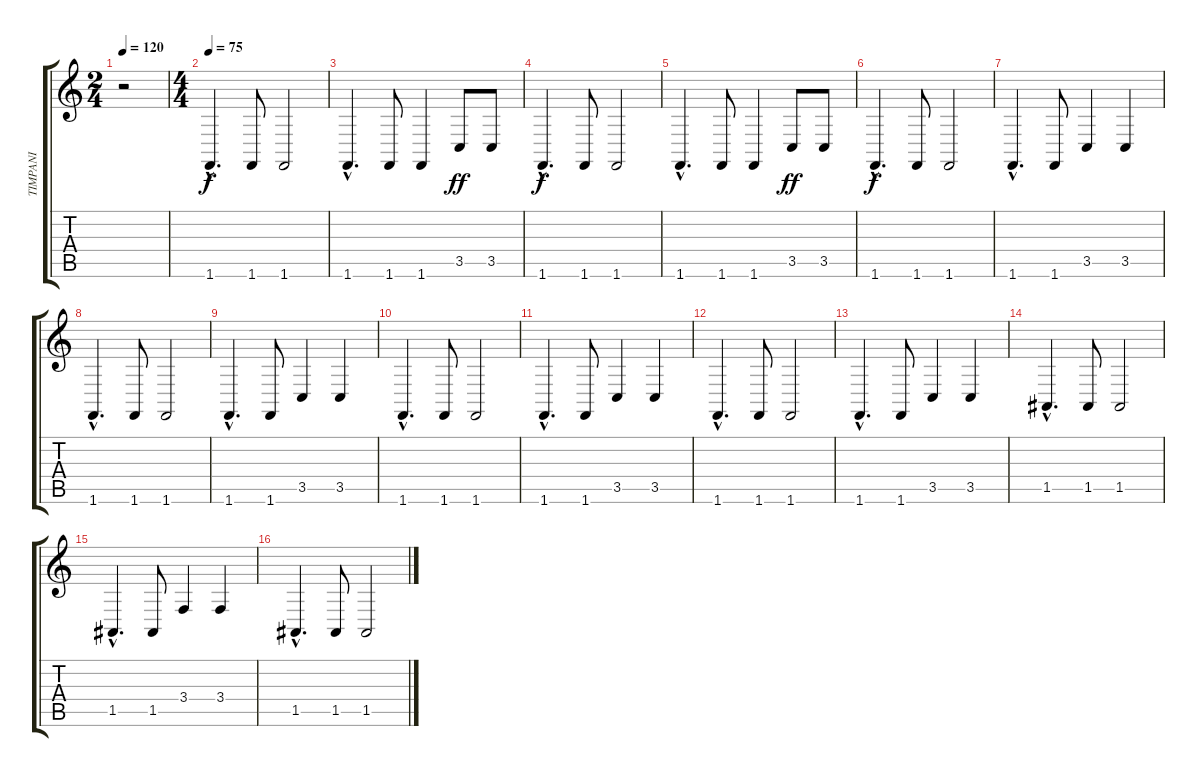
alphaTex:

\track ("TIMPANI" "TIMPANI") {instrument timpani}
\staff {score tabs}
\tuning (E4 B3 G3 D3 A2 E2) {hide}
\ts (2 4)
\tempo 120
\clef g2
\ks c
r.2{dy f instrument timpani} |
\ts (4 4)
\tempo 75
1.6{hac}.4{d} 1.6.8 1.6.2 |
1.6{hac}.4{d} 1.6.8 1.6.4 3.5.8{dy ff} 3.5.8 |
1.6{hac}.4{d dy f} 1.6.8 1.6.2 |
1.6{hac}.4{d} 1.6.8 1.6.4 3.5.8{dy ff} 3.5.8 |
1.6{hac}.4{d dy f} 1.6.8 1.6.2 |
1.6{hac}.4{d} 1.6.8 3.5.4 3.5.4 |
1.6{hac}.4{d} 1.6.8 1.6.2 |
1.6{hac}.4{d} 1.6.8 3.5.4 3.5.4 |
1.6{hac}.4{d} 1.6.8 1.6.2 |
1.6{hac}.4{d} 1.6.8 3.5.4 3.5.4 |
1.6{hac}.4{d} 1.6.8 1.6.2 |
1.6{hac}.4{d} 1.6.8 3.5.4 3.5.4 |
1.5{hac}.4{d} 1.5.8 1.5.2 |
1.5{hac}.4{d} 1.5.8 3.4.4 3.4.4 |
1.5{hac}.4{d} 1.5.8 1.5.2
